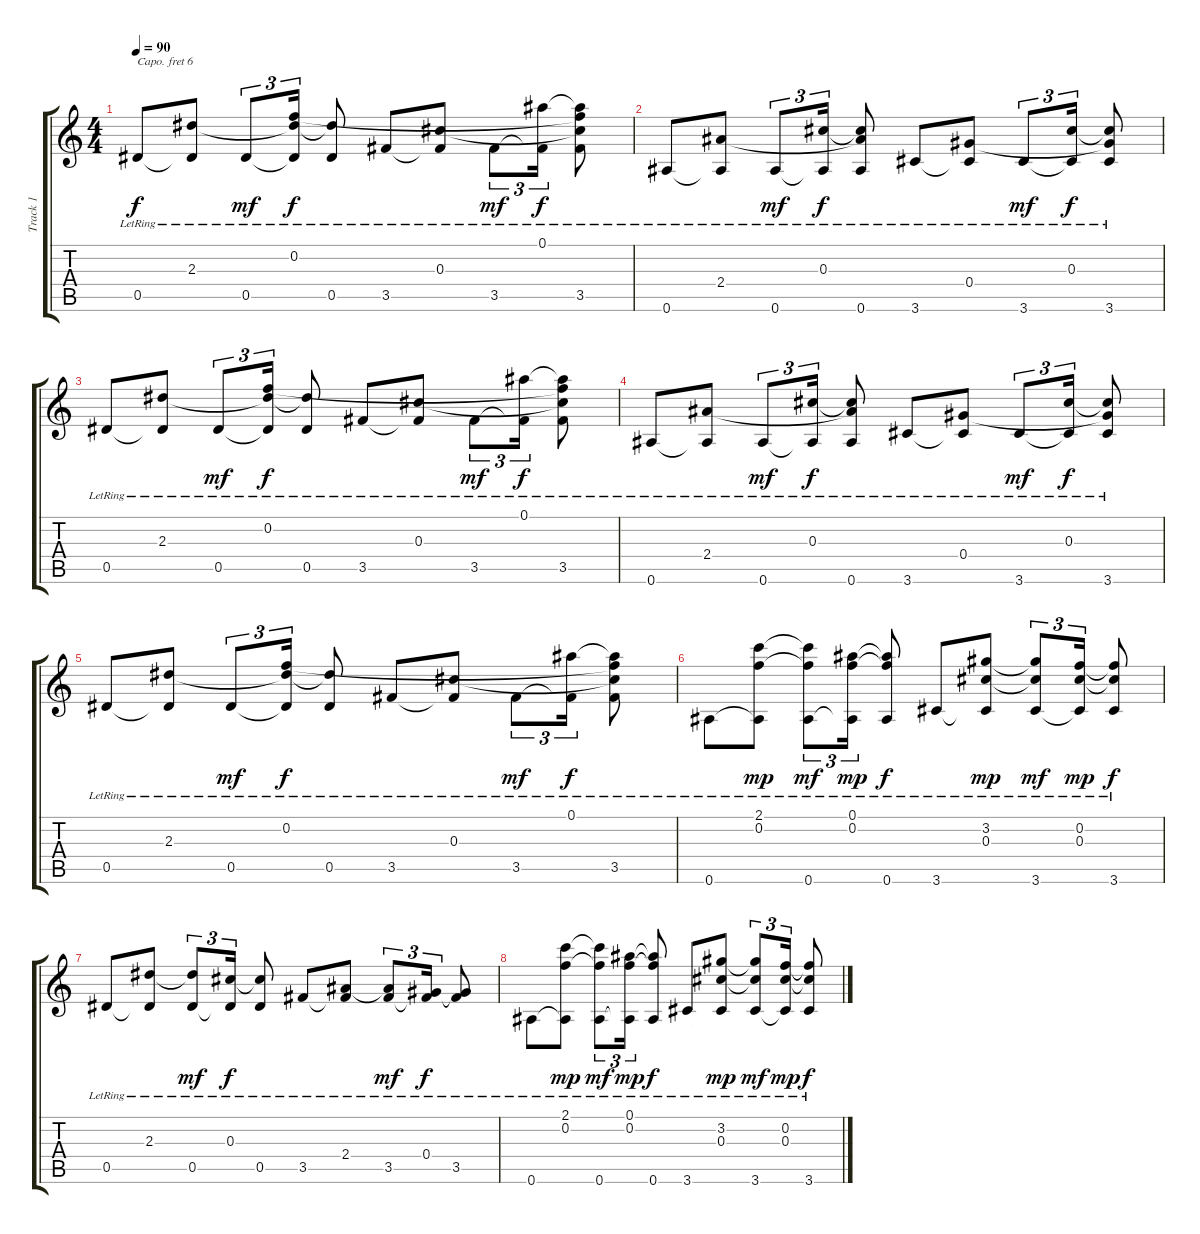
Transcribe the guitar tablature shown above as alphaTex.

\track ("Track 1" "Track 1") {instrument acousticguitarnylon}
\staff {score tabs}
\capo 6
\tuning (E4 B3 G3 D3 A2 E2) {hide}
\ts (4 4)
\tempo 90
\clef g2
\ks c
0.5{lr}.8{dy f} (2.3{lr} 0.5{t}).8 0.5{lr}.8{tu (3 2) dy mf} (0.2{lr} 2.3{t} 0.5{t}).16{tu (3 2) dy f} (2.3{t} 0.5{lr}).8 3.5{lr}.8 (0.3{lr} 3.5{t}).8 3.5{lr}.8{tu (3 2) dy mf} (0.1{lr} 3.5{t}).16{tu (3 2) dy f} (0.1{t} 0.2{t} 0.3{t} 3.5{lr}).8 |
0.6{lr}.8 (2.4{lr} 0.6{t}).8 0.6{lr}.8{tu (3 2) dy mf} (0.3{lr} 0.6{t}).16{tu (3 2) dy f} (0.3{t} 2.4{t} 0.6{lr}).8 3.6{lr}.8 (0.4{lr} 3.6{t}).8 3.6{lr}.8{tu (3 2) dy mf} (0.3{lr} 3.6{t}).16{tu (3 2) dy f} (0.3{t} 0.4{t} 3.6{lr}).8 |
0.5{lr}.8 (2.3{lr} 0.5{t}).8 0.5{lr}.8{tu (3 2) dy mf} (0.2{lr} 2.3{t} 0.5{t}).16{tu (3 2) dy f} (2.3{t} 0.5{lr}).8 3.5{lr}.8 (0.3{lr} 3.5{t}).8 3.5{lr}.8{tu (3 2) dy mf} (0.1{lr} 3.5{t}).16{tu (3 2) dy f} (0.1{t} 0.2{t} 0.3{t} 3.5{lr}).8 |
0.6{lr}.8 (2.4{lr} 0.6{t}).8 0.6{lr}.8{tu (3 2) dy mf} (0.3{lr} 0.6{t}).16{tu (3 2) dy f} (0.3{t} 2.4{t} 0.6{lr}).8 3.6{lr}.8 (0.4{lr} 3.6{t}).8 3.6{lr}.8{tu (3 2) dy mf} (0.3{lr} 3.6{t}).16{tu (3 2) dy f} (0.3{t} 0.4{t} 3.6{lr}).8 |
0.5{lr}.8 (2.3{lr} 0.5{t}).8 0.5{lr}.8{tu (3 2) dy mf} (0.2{lr} 2.3{t} 0.5{t}).16{tu (3 2) dy f} (2.3{t} 0.5{lr}).8 3.5{lr}.8 (0.3{lr} 3.5{t}).8 3.5{lr}.8{tu (3 2) dy mf} (0.1{lr} 3.5{t}).16{tu (3 2) dy f} (0.1{t} 0.2{t} 0.3{t} 3.5{lr}).8 |
0.6{lr}.8 (2.1{lr} 0.2 0.6{t}).8{dy mp} (2.1{t} 0.2{t} 0.6{lr}).8{tu (3 2) dy mf} (0.1{lr} 0.2 0.6{t}).16{tu (3 2) dy mp} (0.1{t} 0.2{t} 0.6{lr}).8{dy f} 3.6{lr}.8 (3.2{lr} 0.3 3.6{t}).8{dy mp} (3.2{t} 0.3{t} 3.6{lr}).8{tu (3 2) dy mf} (0.2{lr} 0.3 3.6{t}).16{tu (3 2) dy mp} (0.2{t} 0.3{t} 3.6{lr}).8{dy f} |
0.5{lr}.8 (2.3{lr} 0.5{t}).8 (2.3{t} 0.5{lr}).8{tu (3 2) dy mf} (0.3{lr} 0.5{t}).16{tu (3 2) dy f} (0.3{t} 0.5{lr}).8 3.5{lr}.8 (2.4{lr} 3.5{t}).8 (2.4{t} 3.5{lr}).8{tu (3 2) dy mf} (0.4{lr} 3.5{t}).16{tu (3 2) dy f} (0.4{t} 3.5{lr}).8 |
0.6{lr}.8 (2.1{lr} 0.2 0.6{t}).8{dy mp} (2.1{t} 0.2{t} 0.6{lr}).8{tu (3 2) dy mf} (0.1{lr} 0.2 0.6{t}).16{tu (3 2) dy mp} (0.1{t} 0.2{t} 0.6{lr}).8{dy f} 3.6{lr}.8 (3.2{lr} 0.3 3.6{t}).8{dy mp} (3.2{t} 0.3{t} 3.6{lr}).8{tu (3 2) dy mf} (0.2{lr} 0.3 3.6{t}).16{tu (3 2) dy mp} (0.2{t} 0.3{t} 3.6{lr}).8{dy f}
